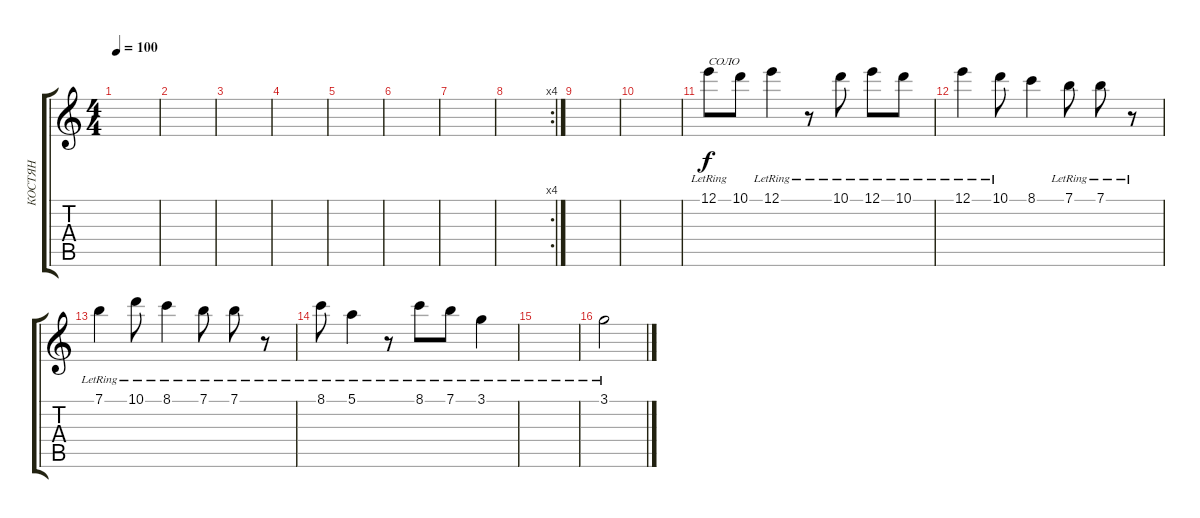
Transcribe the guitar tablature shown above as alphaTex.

\track ("КОСТЯН" "КОСТЯН") {instrument electricguitarclean}
\staff {score tabs}
\tuning (E4 B3 G3 D3 A2 E2) {hide}
\ts (4 4)
\tempo 100
\clef g2
\ks c
|
|
|
|
|
|
|
\rc 4
|
|
|
12.1{lr}.8{txt "СОЛО"} 10.1.8 12.1{lr}.4 r.8 10.1{lr}.8 12.1{lr}.8 10.1{lr}.8 |
12.1{lr}.4 10.1{lr}.8 8.1.4 7.1{lr}.8 7.1{lr}.8 r.8 |
7.1{lr}.4 10.1{lr}.8 8.1{lr}.4 7.1{lr}.8 7.1{lr}.8 r.8 |
8.1{lr}.8 5.1{lr}.4 r.8 8.1{lr}.8 7.1{lr}.8 3.1{lr}.4 |
|
3.1{lr}.2
